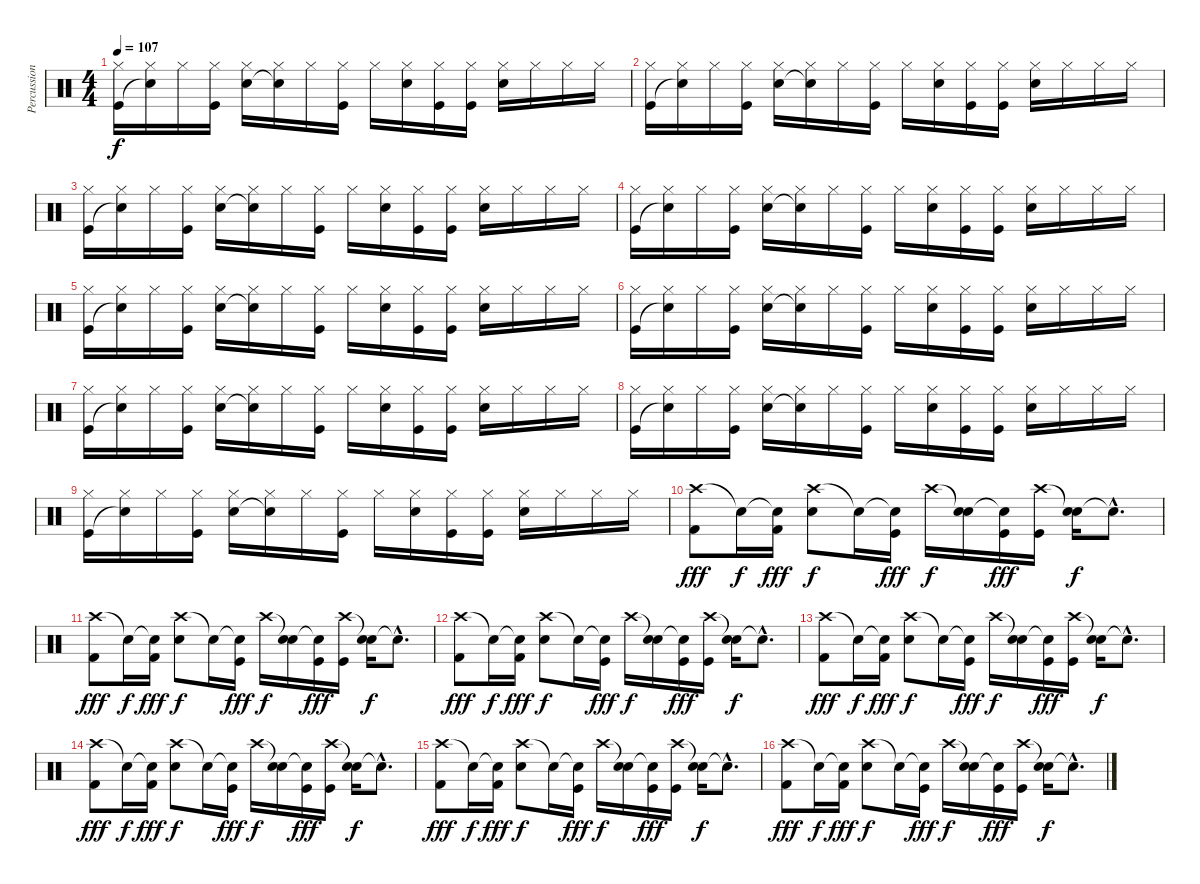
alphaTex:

\track ("Percussions" "Percussion") {instrument percussion}
\staff {score}
\articulation defaults
\ts (4 4)
\tempo 107
\clef neutral
\ks c
("Hi-Hat (closed)" "Kick (hit)").16{dy f} ("Hi-Hat (closed)" "Snare (hit)"{t}).16 "Hi-Hat (closed)".16 ("Hi-Hat (closed)" "Kick (hit)").16 ("Hi-Hat (closed)" "Snare (hit) 2").16 ("Hi-Hat (closed)" "Snare (hit)"{t}).16 "Hi-Hat (closed)".16 ("Hi-Hat (closed)" "Kick (hit)").16 "Hi-Hat (closed)".16 ("Hi-Hat (closed)" "Snare (hit) 2").16 ("Hi-Hat (closed)" "Kick (hit)").16 ("Hi-Hat (closed)" "Kick (hit)").16 ("Hi-Hat (closed)" "Snare (hit) 2").16 "Hi-Hat (closed)".16 "Hi-Hat (closed)".16 "Hi-Hat (closed)".16 |
("Hi-Hat (closed)" "Kick (hit)").16 ("Hi-Hat (closed)" "Snare (hit)"{t}).16 "Hi-Hat (closed)".16 ("Hi-Hat (closed)" "Kick (hit)").16 ("Hi-Hat (closed)" "Snare (hit) 2").16 ("Hi-Hat (closed)" "Snare (hit)"{t}).16 "Hi-Hat (closed)".16 ("Hi-Hat (closed)" "Kick (hit)").16 "Hi-Hat (closed)".16 ("Hi-Hat (closed)" "Snare (hit) 2").16 ("Hi-Hat (closed)" "Kick (hit)").16 ("Hi-Hat (closed)" "Kick (hit)").16 ("Hi-Hat (closed)" "Snare (hit) 2").16 "Hi-Hat (closed)".16 "Hi-Hat (closed)".16 "Hi-Hat (closed)".16 |
("Hi-Hat (closed)" "Kick (hit)").16 ("Hi-Hat (closed)" "Snare (hit)"{t}).16 "Hi-Hat (closed)".16 ("Hi-Hat (closed)" "Kick (hit)").16 ("Hi-Hat (closed)" "Snare (hit) 2").16 ("Hi-Hat (closed)" "Snare (hit)"{t}).16 "Hi-Hat (closed)".16 ("Hi-Hat (closed)" "Kick (hit)").16 "Hi-Hat (closed)".16 ("Hi-Hat (closed)" "Snare (hit) 2").16 ("Hi-Hat (closed)" "Kick (hit)").16 ("Hi-Hat (closed)" "Kick (hit)").16 ("Hi-Hat (closed)" "Snare (hit) 2").16 "Hi-Hat (closed)".16 "Hi-Hat (closed)".16 "Hi-Hat (closed)".16 |
("Hi-Hat (closed)" "Kick (hit)").16 ("Hi-Hat (closed)" "Snare (hit)"{t}).16 "Hi-Hat (closed)".16 ("Hi-Hat (closed)" "Kick (hit)").16 ("Hi-Hat (closed)" "Snare (hit) 2").16 ("Hi-Hat (closed)" "Snare (hit)"{t}).16 "Hi-Hat (closed)".16 ("Hi-Hat (closed)" "Kick (hit)").16 "Hi-Hat (closed)".16 ("Hi-Hat (closed)" "Snare (hit) 2").16 ("Hi-Hat (closed)" "Kick (hit)").16 ("Hi-Hat (closed)" "Kick (hit)").16 ("Hi-Hat (closed)" "Snare (hit) 2").16 "Hi-Hat (closed)".16 "Hi-Hat (closed)".16 "Hi-Hat (closed)".16 |
("Hi-Hat (closed)" "Kick (hit)").16 ("Hi-Hat (closed)" "Snare (hit)"{t}).16 "Hi-Hat (closed)".16 ("Hi-Hat (closed)" "Kick (hit)").16 ("Hi-Hat (closed)" "Snare (hit) 2").16 ("Hi-Hat (closed)" "Snare (hit)"{t}).16 "Hi-Hat (closed)".16 ("Hi-Hat (closed)" "Kick (hit)").16 "Hi-Hat (closed)".16 ("Hi-Hat (closed)" "Snare (hit) 2").16 ("Hi-Hat (closed)" "Kick (hit)").16 ("Hi-Hat (closed)" "Kick (hit)").16 ("Hi-Hat (closed)" "Snare (hit) 2").16 "Hi-Hat (closed)".16 "Hi-Hat (closed)".16 "Hi-Hat (closed)".16 |
("Hi-Hat (closed)" "Kick (hit)").16 ("Hi-Hat (closed)" "Snare (hit)"{t}).16 "Hi-Hat (closed)".16 ("Hi-Hat (closed)" "Kick (hit)").16 ("Hi-Hat (closed)" "Snare (hit) 2").16 ("Hi-Hat (closed)" "Snare (hit)"{t}).16 "Hi-Hat (closed)".16 ("Hi-Hat (closed)" "Kick (hit)").16 "Hi-Hat (closed)".16 ("Hi-Hat (closed)" "Snare (hit) 2").16 ("Hi-Hat (closed)" "Kick (hit)").16 ("Hi-Hat (closed)" "Kick (hit)").16 ("Hi-Hat (closed)" "Snare (hit) 2").16 "Hi-Hat (closed)".16 "Hi-Hat (closed)".16 "Hi-Hat (closed)".16 |
("Hi-Hat (closed)" "Kick (hit)").16 ("Hi-Hat (closed)" "Snare (hit)"{t}).16 "Hi-Hat (closed)".16 ("Hi-Hat (closed)" "Kick (hit)").16 ("Hi-Hat (closed)" "Snare (hit) 2").16 ("Hi-Hat (closed)" "Snare (hit)"{t}).16 "Hi-Hat (closed)".16 ("Hi-Hat (closed)" "Kick (hit)").16 "Hi-Hat (closed)".16 ("Hi-Hat (closed)" "Snare (hit) 2").16 ("Hi-Hat (closed)" "Kick (hit)").16 ("Hi-Hat (closed)" "Kick (hit)").16 ("Hi-Hat (closed)" "Snare (hit) 2").16 "Hi-Hat (closed)".16 "Hi-Hat (closed)".16 "Hi-Hat (closed)".16 |
("Hi-Hat (closed)" "Kick (hit)").16 ("Hi-Hat (closed)" "Snare (hit)"{t}).16 "Hi-Hat (closed)".16 ("Hi-Hat (closed)" "Kick (hit)").16 ("Hi-Hat (closed)" "Snare (hit) 2").16 ("Hi-Hat (closed)" "Snare (hit)"{t}).16 "Hi-Hat (closed)".16 ("Hi-Hat (closed)" "Kick (hit)").16 "Hi-Hat (closed)".16 ("Hi-Hat (closed)" "Snare (hit) 2").16 ("Hi-Hat (closed)" "Kick (hit)").16 ("Hi-Hat (closed)" "Kick (hit)").16 ("Hi-Hat (closed)" "Snare (hit) 2").16 "Hi-Hat (closed)".16 "Hi-Hat (closed)".16 "Hi-Hat (closed)".16 |
("Hi-Hat (closed)" "Kick (hit)").16 ("Hi-Hat (closed)" "Snare (hit)"{t}).16 "Hi-Hat (closed)".16 ("Hi-Hat (closed)" "Kick (hit)").16 ("Hi-Hat (closed)" "Snare (hit) 2").16 ("Hi-Hat (closed)" "Snare (hit)"{t}).16 "Hi-Hat (closed)".16 ("Hi-Hat (closed)" "Kick (hit)").16 "Hi-Hat (closed)".16 ("Hi-Hat (closed)" "Snare (hit) 2").16 ("Hi-Hat (closed)" "Kick (hit)").16 ("Hi-Hat (closed)" "Kick (hit)").16 ("Hi-Hat (closed)" "Snare (hit) 2").16 "Hi-Hat (closed)".16 "Hi-Hat (closed)".16 "Hi-Hat (closed)".16 |
("Crash high (hit)" "Kick (hit) 2").8{dy fff} "Snare (hit)"{t}.16{dy f} ("Snare (hit)"{t} "Kick (hit) 2").16{dy fff} ("Crash high (hit)" "Snare (hit) 2").8{dy f} "Snare (hit)"{t}.16 ("Snare (hit)"{t} "Kick (hit)").16{dy fff} "Crash high (hit)".16{dy f} ("Snare (hit)"{t} "Snare (hit) 2").16 ("Snare (hit)"{t} "Kick (hit)").16{dy fff} ("Crash high (hit)" "Kick (hit)").16 ("Snare (hit)"{t} "Snare (hit) 2").16{dy f} "Snare (hit)"{hac t}.8{d} |
("Crash high (hit)" "Kick (hit) 2").8{dy fff} "Snare (hit)"{t}.16{dy f} ("Snare (hit)"{t} "Kick (hit) 2").16{dy fff} ("Crash high (hit)" "Snare (hit) 2").8{dy f} "Snare (hit)"{t}.16 ("Snare (hit)"{t} "Kick (hit)").16{dy fff} "Crash high (hit)".16{dy f} ("Snare (hit)"{t} "Snare (hit) 2").16 ("Snare (hit)"{t} "Kick (hit)").16{dy fff} ("Crash high (hit)" "Kick (hit)").16 ("Snare (hit)"{t} "Snare (hit) 2").16{dy f} "Snare (hit)"{hac t}.8{d} |
("Crash high (hit)" "Kick (hit) 2").8{dy fff} "Snare (hit)"{t}.16{dy f} ("Snare (hit)"{t} "Kick (hit) 2").16{dy fff} ("Crash high (hit)" "Snare (hit) 2").8{dy f} "Snare (hit)"{t}.16 ("Snare (hit)"{t} "Kick (hit)").16{dy fff} "Crash high (hit)".16{dy f} ("Snare (hit)"{t} "Snare (hit) 2").16 ("Snare (hit)"{t} "Kick (hit)").16{dy fff} ("Crash high (hit)" "Kick (hit)").16 ("Snare (hit)"{t} "Snare (hit) 2").16{dy f} "Snare (hit)"{hac t}.8{d} |
("Crash high (hit)" "Kick (hit) 2").8{dy fff} "Snare (hit)"{t}.16{dy f} ("Snare (hit)"{t} "Kick (hit) 2").16{dy fff} ("Crash high (hit)" "Snare (hit) 2").8{dy f} "Snare (hit)"{t}.16 ("Snare (hit)"{t} "Kick (hit)").16{dy fff} "Crash high (hit)".16{dy f} ("Snare (hit)"{t} "Snare (hit) 2").16 ("Snare (hit)"{t} "Kick (hit)").16{dy fff} ("Crash high (hit)" "Kick (hit)").16 ("Snare (hit)"{t} "Snare (hit) 2").16{dy f} "Snare (hit)"{hac t}.8{d} |
("Crash high (hit)" "Kick (hit) 2").8{dy fff} "Snare (hit)"{t}.16{dy f} ("Snare (hit)"{t} "Kick (hit) 2").16{dy fff} ("Crash high (hit)" "Snare (hit) 2").8{dy f} "Snare (hit)"{t}.16 ("Snare (hit)"{t} "Kick (hit)").16{dy fff} "Crash high (hit)".16{dy f} ("Snare (hit)"{t} "Snare (hit) 2").16 ("Snare (hit)"{t} "Kick (hit)").16{dy fff} ("Crash high (hit)" "Kick (hit)").16 ("Snare (hit)"{t} "Snare (hit) 2").16{dy f} "Snare (hit)"{hac t}.8{d} |
("Crash high (hit)" "Kick (hit) 2").8{dy fff} "Snare (hit)"{t}.16{dy f} ("Snare (hit)"{t} "Kick (hit) 2").16{dy fff} ("Crash high (hit)" "Snare (hit) 2").8{dy f} "Snare (hit)"{t}.16 ("Snare (hit)"{t} "Kick (hit)").16{dy fff} "Crash high (hit)".16{dy f} ("Snare (hit)"{t} "Snare (hit) 2").16 ("Snare (hit)"{t} "Kick (hit)").16{dy fff} ("Crash high (hit)" "Kick (hit)").16 ("Snare (hit)"{t} "Snare (hit) 2").16{dy f} "Snare (hit)"{hac t}.8{d} |
("Crash high (hit)" "Kick (hit) 2").8{dy fff} "Snare (hit)"{t}.16{dy f} ("Snare (hit)"{t} "Kick (hit) 2").16{dy fff} ("Crash high (hit)" "Snare (hit) 2").8{dy f} "Snare (hit)"{t}.16 ("Snare (hit)"{t} "Kick (hit)").16{dy fff} "Crash high (hit)".16{dy f} ("Snare (hit)"{t} "Snare (hit) 2").16 ("Snare (hit)"{t} "Kick (hit)").16{dy fff} ("Crash high (hit)" "Kick (hit)").16 ("Snare (hit)"{t} "Snare (hit) 2").16{dy f} "Snare (hit)"{hac t}.8{d}
